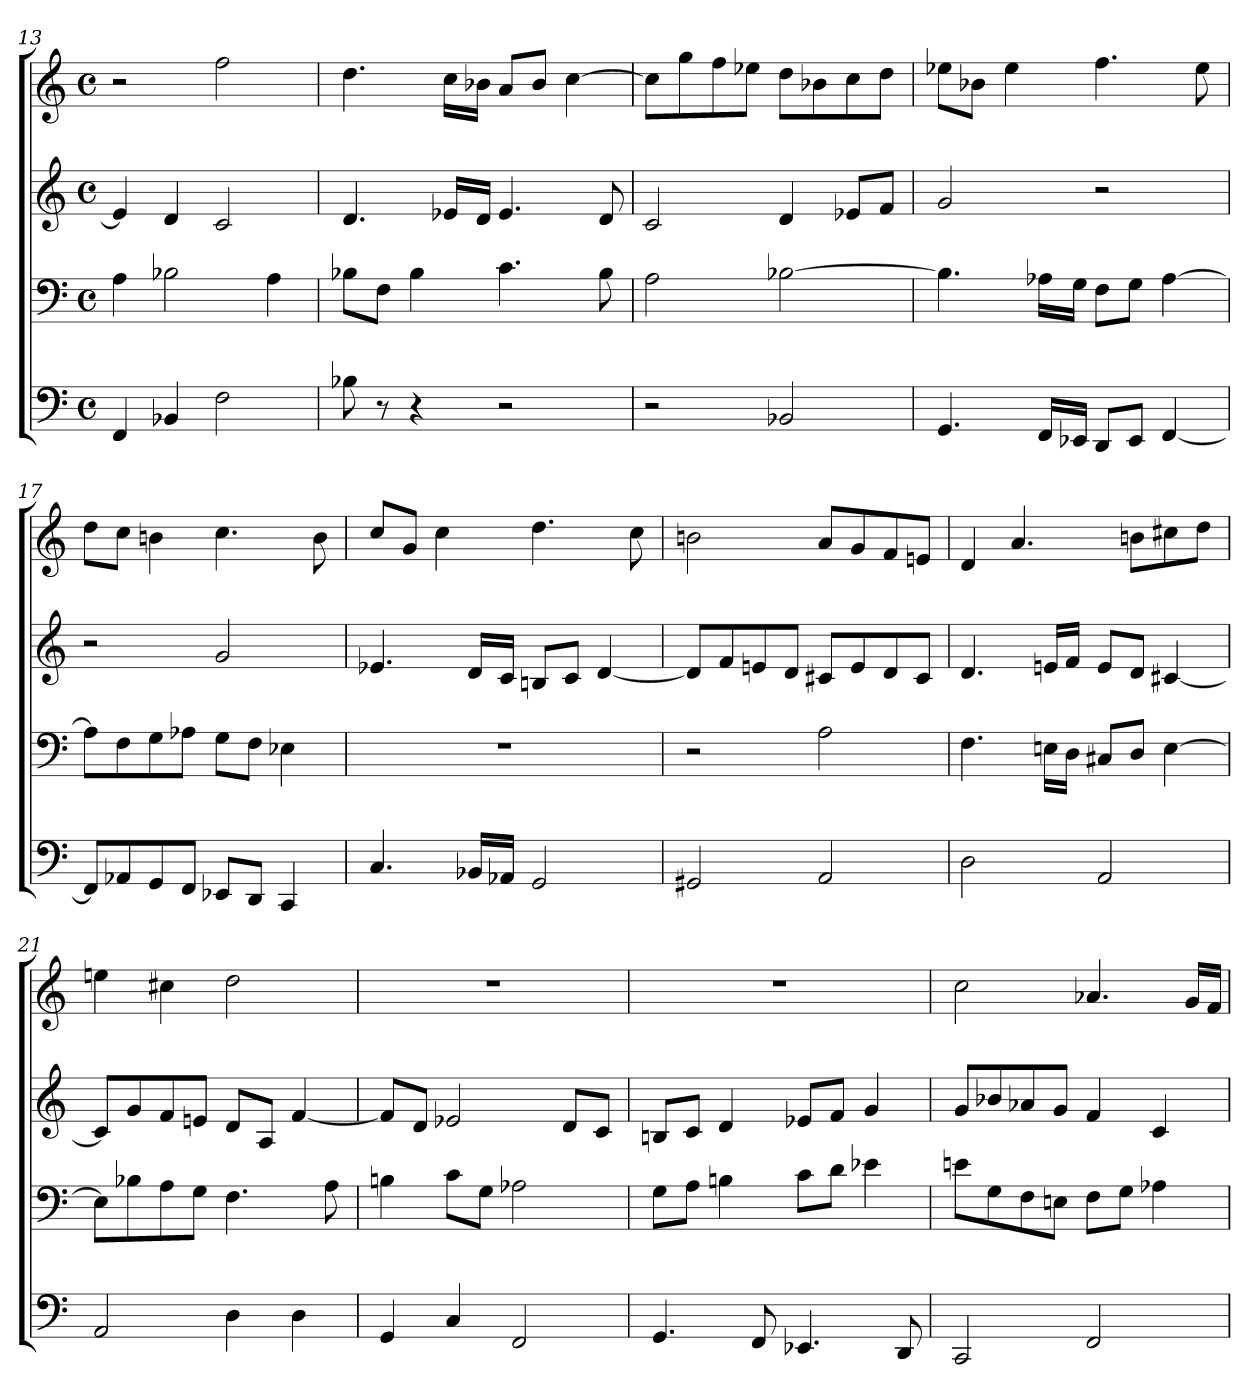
**kern	**kern	**kern	**kern
*part4	*part3	*part2	*part1
*staff4	*staff3	*staff2	*staff1
*clefF4	*clefF4	*clefG2	*clefG2
*M4/4	*M4/4	*M4/4	*M4/4
*met(c)	*met(c)	*met(c)	*met(c)
=13	=13	=13	=13
4FF/	4A\	4e-/]	2r
4BB-/	2B-\	4d/	.
2F\	.	2c/	2ff\
.	4A\	.	.
=14	=14	=14	=14
8B-\	8B-\L	4.d/	4.dd\
8r	8F\J	.	.
4r	4B-\	.	.
.	.	16e-/LL	16cc\LL
.	.	16d/JJ	16b-\JJ
2r	4.c\	4.e-/	8a/L
.	.	.	8b-/J
.	.	.	[4cc\
.	8B-\	8d/	.
!!LO:LB:g=z
=15	=15	=15	=15
2r	2A\	2c/	8cc\L]
.	.	.	8gg\
.	.	.	8ff\
.	.	.	8ee-\J
2BB-/	[2B-\	4d/	8dd\L
.	.	.	8b-\
.	.	8e-/L	8cc\
.	.	8f/J	8dd\J
=16	=16	=16	=16
4.GG/	4.B-\]	2g/	8ee-\L
.	.	.	8b-\J
.	.	.	4ee-\
16FF/LL	16A-\LL	.	.
16EE-/JJ	16G\JJ	.	.
8DD/L	8F\L	2r	4.ff\
8EE-/J	8G\J	.	.
[4FF/	[4A-\	.	.
.	.	.	8ee-\
=17	=17	=17	=17
8FF/L]	8A-\L]	2r	8dd\L
8AA-/	8F\	.	8cc\J
8GG/	8G\	.	4bn\
8FF/J	8A-\J	.	.
8EE-/L	8G\L	2g/	4.cc\
8DD/J	8F\J	.	.
4CC/	4E-\	.	.
.	.	.	8b\
=18	=18	=18	=18
4.C/	1r	4.e-/	8cc/L
.	.	.	8g/J
.	.	.	4cc\
16BB-/LL	.	16d/LL	.
16AA-/JJ	.	16c/JJ	.
2GG/	.	8Bn/L	4.dd\
.	.	8c/J	.
.	.	[4d/	.
.	.	.	8cc\
!!LO:PB:g=z
=19	=19	=19	=19
2GG#/	2r	8d/L]	2bn\
.	.	8f/	.
.	.	8en/	.
.	.	8d/J	.
2AA/	2A\	8c#/L	8a/L
.	.	8e/	8g/
.	.	8d/	8f/
.	.	8c#/J	8en/J
=20	=20	=20	=20
2D\	4.F\	4.d/	4d/
.	.	.	4.a/
.	16En\LL	16en/LL	.
.	16D\JJ	16f/JJ	.
2AA/	8C#/L	8e/L	.
.	8D/J	8d/J	8bn\L
.	[4E\	[4c#/	8cc#\
.	.	.	8dd\J
=21	=21	=21	=21
2AA/	8E\L]	8c#/L]	4een\
.	8B-\	8g/	.
.	8A\	8f/	4cc#\
.	8G\J	8en/J	.
4D\	4.F\	8d/L	2dd\
.	.	8A/J	.
4D\	.	[4f/	.
.	8A\	.	.
=22	=22	=22	=22
4GG/	4Bn\	8f/L]	1r
.	.	8d/J	.
4C/	8c\L	2e-/	.
.	8G\J	.	.
2FF/	2A-\	.	.
.	.	8d/L	.
.	.	8c/J	.
!!LO:LB:g=z
=23	=23	=23	=23
4.GG/	8G\L	8Bn/L	1r
.	8A\J	8c/J	.
.	4Bn\	4d/	.
8FF/	.	.	.
4.EE-/	8c\L	8e-/L	.
.	8d\J	8f/J	.
.	4e-\	4g/	.
8DD/	.	.	.
=24	=24	=24	=24
2CC/	8en\L	8g/L	2cc\
.	8G\	8b-/	.
.	8F\	8a-/	.
.	8En\J	8g/J	.
2FF/	8F\L	4f/	4.a-/
.	8G\J	.	.
.	4A-\	4c/	.
.	.	.	16g/LL
.	.	.	16f/JJ
=	=	=	=
*-	*-	*-	*-
